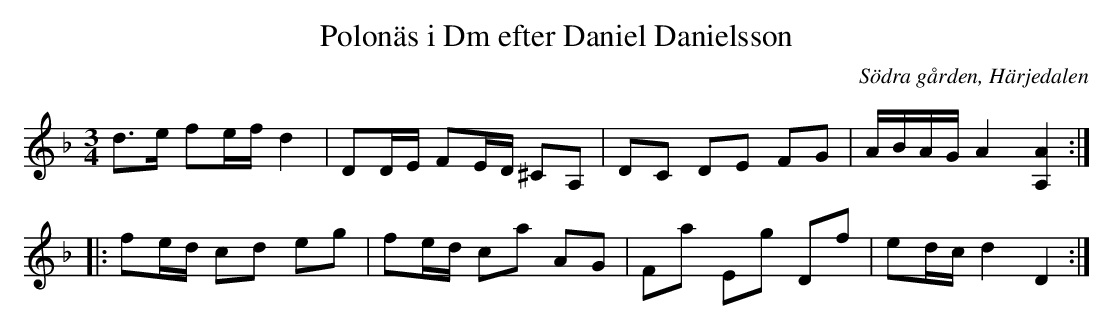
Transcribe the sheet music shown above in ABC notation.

X:1
T:Polonäs i Dm efter Daniel Danielsson
O:Södra gården, Härjedalen
M:3/4
L:1/16
K:Dm
M:3/4
L:1/16
K:Dm
d2>e2 f2ef d4 | D2DE F2ED ^C2A,2 | D2C2 D2E2 F2G2 | ABAG A4 [A4A,4] ::
f2ed c2d2 e2g2 | f2ed c2a2 A2G2 | F2a2 E2g2 D2f2 | e2dc d4 D4 :|
